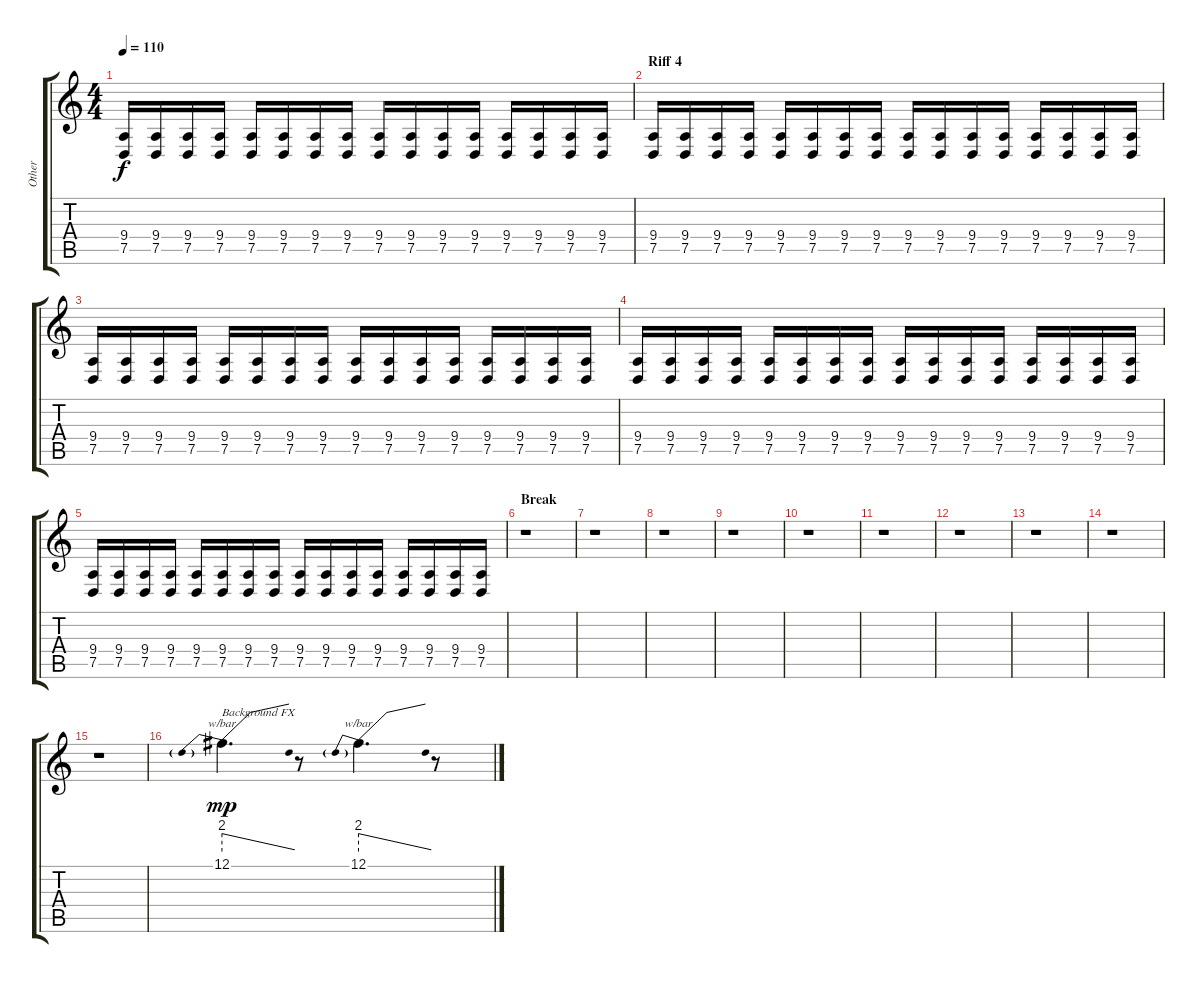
\track ("Other" "Other") {instrument electricpiano2}
\staff {score tabs}
\tuning (D4 A3 F3 C3 G2 C2) {hide}
\ts (4 4)
\tempo 110
\clef g2
\ks c
(9.4 7.5).16{dy f} (9.4 7.5).16 (9.4 7.5).16 (9.4 7.5).16 (9.4 7.5).16 (9.4 7.5).16 (9.4 7.5).16 (9.4 7.5).16 (9.4 7.5).16 (9.4 7.5).16 (9.4 7.5).16 (9.4 7.5).16 (9.4 7.5).16 (9.4 7.5).16 (9.4 7.5).16 (9.4 7.5).16 |
\section ("" "Riff 4")
(9.4 7.5).16 (9.4 7.5).16 (9.4 7.5).16 (9.4 7.5).16 (9.4 7.5).16 (9.4 7.5).16 (9.4 7.5).16 (9.4 7.5).16 (9.4 7.5).16 (9.4 7.5).16 (9.4 7.5).16 (9.4 7.5).16 (9.4 7.5).16 (9.4 7.5).16 (9.4 7.5).16 (9.4 7.5).16 |
(9.4 7.5).16 (9.4 7.5).16 (9.4 7.5).16 (9.4 7.5).16 (9.4 7.5).16 (9.4 7.5).16 (9.4 7.5).16 (9.4 7.5).16 (9.4 7.5).16 (9.4 7.5).16 (9.4 7.5).16 (9.4 7.5).16 (9.4 7.5).16 (9.4 7.5).16 (9.4 7.5).16 (9.4 7.5).16 |
(9.4 7.5).16 (9.4 7.5).16 (9.4 7.5).16 (9.4 7.5).16 (9.4 7.5).16 (9.4 7.5).16 (9.4 7.5).16 (9.4 7.5).16 (9.4 7.5).16 (9.4 7.5).16 (9.4 7.5).16 (9.4 7.5).16 (9.4 7.5).16 (9.4 7.5).16 (9.4 7.5).16 (9.4 7.5).16 |
(9.4 7.5).16 (9.4 7.5).16 (9.4 7.5).16 (9.4 7.5).16 (9.4 7.5).16 (9.4 7.5).16 (9.4 7.5).16 (9.4 7.5).16 (9.4 7.5).16 (9.4 7.5).16 (9.4 7.5).16 (9.4 7.5).16 (9.4 7.5).16 (9.4 7.5).16 (9.4 7.5).16 (9.4 7.5).16 |
\section ("" "Break")
r.1 |
r.1 |
r.1 |
r.1 |
r.1 |
r.1 |
r.1 |
r.1 |
r.1 |
r.1 |
12.1.4{d tbe (predivedive default 0 8 60 0) txt "Background FX" dy mp} r.8 12.1.4{d tbe (predivedive default 0 8 60 0)} r.8
